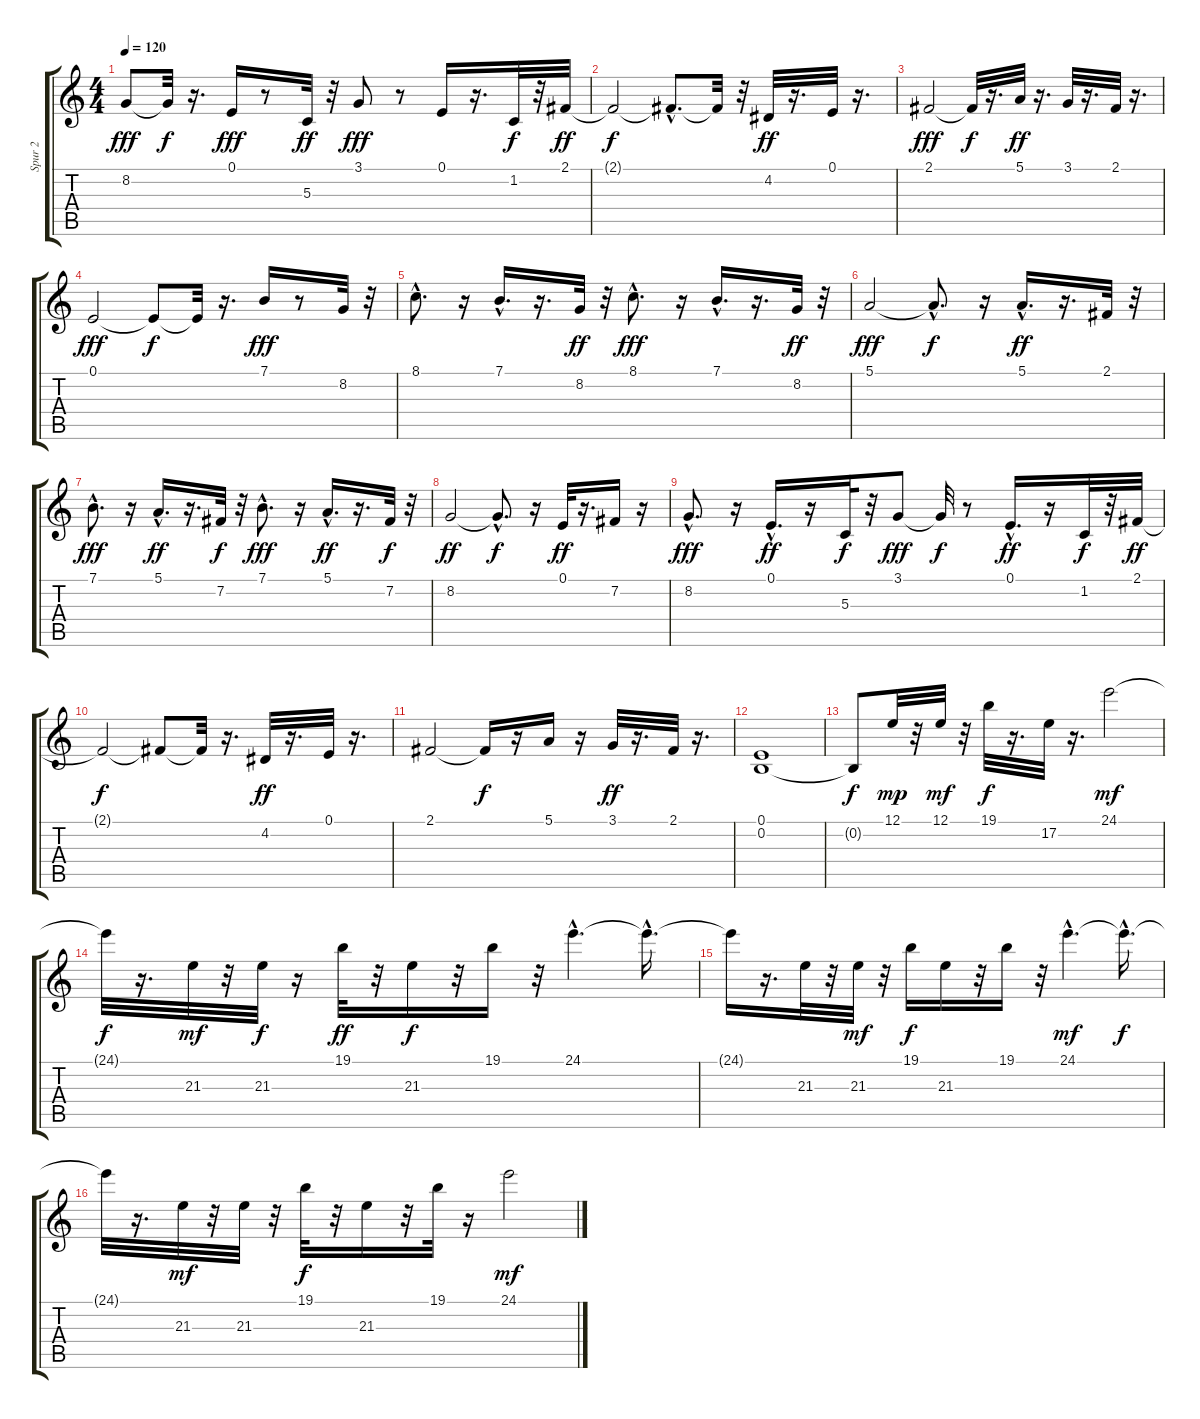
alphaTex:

\track ("Spur 2" "Spur 2") {instrument trumpet}
\staff {score tabs}
\tuning (E4 B3 G3 D3 A2 E2) {hide}
\ts (4 4)
\tempo 120
\clef g2
\ks c
8.2.8{dy fff} 8.2{t}.32{dy f} r.16{d} 0.1.16{dy fff} r.8 5.3.32{dy ff} r.32 3.1.8{dy fff} r.8 0.1.16 r.16{d} 1.2.32{dy f} r.32 2.1.32{dy ff} |
2.1{t}.2{dy f} 2.1{hac t}.8{d} 2.1{t}.32 r.32 4.2.32{dy ff} r.16{d} 0.1.32 r.16{d} |
2.1.2{dy fff} 2.1{t}.32{dy f} r.16{d} 5.1.32{dy ff} r.16{d} 3.1.32 r.16{d} 2.1.32 r.16{d} |
0.1.2{dy fff} 0.1{t}.8{dy f} 0.1{t}.32 r.16{d} 7.1.16{dy fff} r.8 8.2.32 r.32 |
8.1{hac}.8{d} r.16 7.1{hac}.16{d} r.16{d} 8.2.32{dy ff} r.32 8.1{hac}.8{d dy fff} r.16 7.1{hac}.16{d} r.16{d} 8.2.32{dy ff} r.32 |
5.1.2{dy fff} 5.1{hac t}.8{d dy f} r.16 5.1{hac}.16{d dy ff} r.16{d} 2.1.32 r.32 |
7.1{hac}.8{d dy fff} r.16 5.1{hac}.16{d dy ff} r.16{d} 7.2.32{dy f} r.32 7.1{hac}.8{d dy fff} r.16 5.1{hac}.16{d dy ff} r.16{d} 7.2.32{dy f} r.32 |
8.2.2{dy ff} 8.2{hac t}.8{d dy f} r.16 0.1.32{dy ff} r.16{d} 7.2.16 r.16 |
8.2{hac}.8{d dy fff} r.16 0.1{hac}.16{d dy ff} r.16 5.3.32{dy f} r.32 3.1.8{dy fff} 3.1{t}.32{dy f} r.8 0.1{hac}.16{d dy ff} r.16 1.2.32{dy f} r.32 2.1.32{dy ff} |
2.1{t}.2{dy f} 2.1{t}.8 2.1{t}.32 r.16{d} 4.2.32{dy ff} r.16{d} 0.1.32 r.16{d} |
2.1.2 2.1{t}.16{dy f} r.16 5.1.16 r.16 3.1.32{dy ff} r.16{d} 2.1.32 r.16{d} |
(0.1 0.2).1 |
0.2{t}.8{dy f} 12.1.32{dy mp instrument mutedtrumpet} r.32 12.1.32{dy mf} r.32 19.1.32{dy f} r.16{d} 17.2.32 r.16{d} 24.1.2{dy mf} |
24.1{t}.32{dy f} r.16{d} 21.3.32{dy mf} r.32 21.3.32{dy f} r.16 19.1.32{dy ff} r.32 21.3.16{dy f} r.32 19.1.16 r.32 24.1{hac}.4{d} 24.1{hac t}.16{d} |
24.1{t}.16 r.16{d} 21.3.32 r.32 21.3.32{dy mf} r.32 19.1.16{dy f} 21.3.16 r.32 19.1.16 r.32 24.1{hac}.4{d dy mf} 24.1{hac t}.16{d dy f} |
24.1{t}.32 r.16{d} 21.3.32{dy mf} r.32 21.3.32 r.32 19.1.32{dy f} r.32 21.3.16 r.32 19.1.32 r.16 24.1.2{dy mf}
